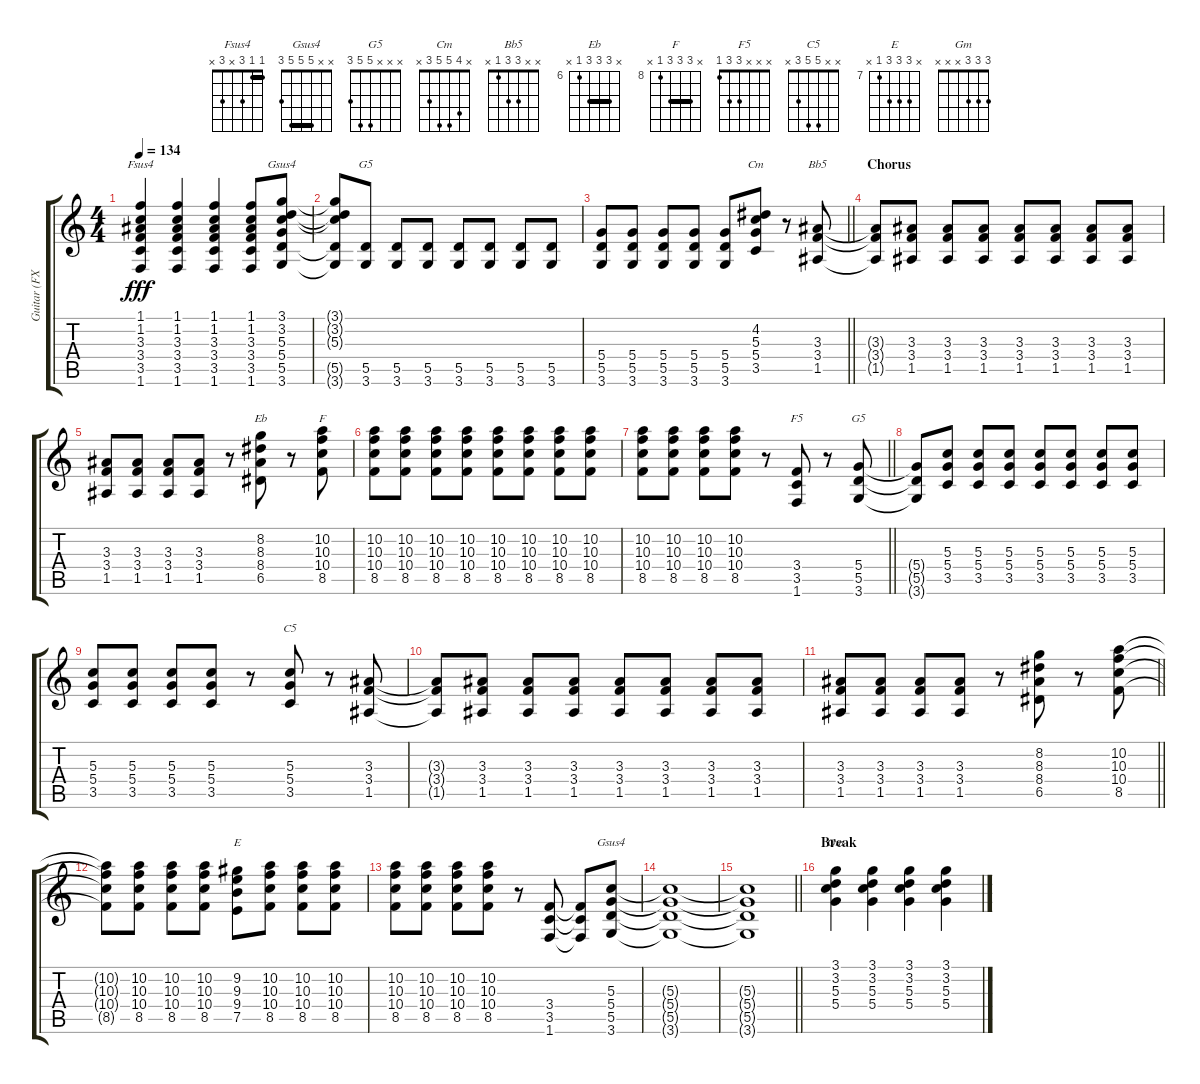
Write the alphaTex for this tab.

\track ("Guitar (FX)" "Guitar (FX") {instrument overdrivenguitar}
\staff {score tabs}
\tuning (E4 B3 G3 D3 A2 E2) {hide}
\chord ("Fsus4" 1 1 3 x 3 x) {barre 1}
\chord ("Gsus4" 3 3 5 x 5 3) {barre 3}
\chord ("G5" x x x x 5 3)
\chord ("Cm" x 4 5 5 3 x)
\chord ("Bb5" x x 3 3 1 x)
\chord ("Eb" x 8 8 8 6 x) {firstfret 6 barre 8}
\chord ("F" x 10 10 10 8 x) {firstfret 8 barre 10}
\chord ("F5" x x x 3 3 1)
\chord ("G5" x x x 5 5 3)
\chord ("C5" x x 5 5 3 x)
\chord ("E" x 9 9 9 7 x) {firstfret 7}
\chord ("Gsus4" x x 5 5 5 3) {barre 5}
\chord ("Gm" 3 3 3 x x x)
\ts (4 4)
\tempo 134
\clef g2
\ks c
(1.1 1.2 3.3 3.4 3.5 1.6).4{ch "Fsus4" dy fff} (1.1 1.2 3.3 3.4 3.5 1.6).4 (1.1 1.2 3.3 3.4 3.5 1.6).4 (1.1 1.2 3.3 3.4 3.5 1.6).8 (3.1 3.2 5.3 5.4 5.5 3.6).8{ch "Gsus4"} |
(3.1{t} 3.2{t} 5.3{t} 5.5{t} 3.6{t}).8 (5.5 3.6).8{ch "G5"} (5.5 3.6).8 (5.5 3.6).8 (5.5 3.6).8 (5.5 3.6).8 (5.5 3.6).8 (5.5 3.6).8 |
\barLineRight lightlight
(5.4 5.5 3.6).8 (5.4 5.5 3.6).8 (5.4 5.5 3.6).8 (5.4 5.5 3.6).8 (5.4 5.5 3.6).8 (4.2 5.3 5.4 3.5).8{ch "Cm"} r.8 (3.3 3.4 1.5).8{ch "Bb5"} |
\section ("" "Chorus")
(3.3{t} 3.4{t} 1.5{t}).8 (3.3 3.4 1.5).8 (3.3 3.4 1.5).8 (3.3 3.4 1.5).8 (3.3 3.4 1.5).8 (3.3 3.4 1.5).8 (3.3 3.4 1.5).8 (3.3 3.4 1.5).8 |
(3.3 3.4 1.5).8 (3.3 3.4 1.5).8 (3.3 3.4 1.5).8 (3.3 3.4 1.5).8 r.8 (8.2 8.3 8.4 6.5).8{ch "Eb"} r.8 (10.2 10.3 10.4 8.5).8{ch "F"} |
(10.2 10.3 10.4 8.5).8 (10.2 10.3 10.4 8.5).8 (10.2 10.3 10.4 8.5).8 (10.2 10.3 10.4 8.5).8 (10.2 10.3 10.4 8.5).8 (10.2 10.3 10.4 8.5).8 (10.2 10.3 10.4 8.5).8 (10.2 10.3 10.4 8.5).8 |
\barLineRight lightlight
(10.2 10.3 10.4 8.5).8 (10.2 10.3 10.4 8.5).8 (10.2 10.3 10.4 8.5).8 (10.2 10.3 10.4 8.5).8 r.8 (3.4 3.5 1.6).8{ch "F5"} r.8 (5.4 5.5 3.6).8{ch "G5"} |
(5.4{t} 5.5{t} 3.6{t}).8 (5.3 5.4 3.5).8 (5.3 5.4 3.5).8 (5.3 5.4 3.5).8 (5.3 5.4 3.5).8 (5.3 5.4 3.5).8 (5.3 5.4 3.5).8 (5.3 5.4 3.5).8 |
(5.3 5.4 3.5).8 (5.3 5.4 3.5).8 (5.3 5.4 3.5).8 (5.3 5.4 3.5).8 r.8 (5.3 5.4 3.5).8{ch "C5"} r.8 (3.3 3.4 1.5).8 |
(3.3{t} 3.4{t} 1.5{t}).8 (3.3 3.4 1.5).8 (3.3 3.4 1.5).8 (3.3 3.4 1.5).8 (3.3 3.4 1.5).8 (3.3 3.4 1.5).8 (3.3 3.4 1.5).8 (3.3 3.4 1.5).8 |
\barLineRight lightlight
(3.3 3.4 1.5).8 (3.3 3.4 1.5).8 (3.3 3.4 1.5).8 (3.3 3.4 1.5).8 r.8 (8.2 8.3 8.4 6.5).8 r.8 (10.2 10.3 10.4 8.5).8 |
(10.2{t} 10.3{t} 10.4{t} 8.5{t}).8 (10.2 10.3 10.4 8.5).8 (10.2 10.3 10.4 8.5).8 (10.2 10.3 10.4 8.5).8 (9.2 9.3 9.4 7.5).8{ch "E"} (10.2 10.3 10.4 8.5).8 (10.2 10.3 10.4 8.5).8 (10.2 10.3 10.4 8.5).8 |
(10.2 10.3 10.4 8.5).8 (10.2 10.3 10.4 8.5).8 (10.2 10.3 10.4 8.5).8 (10.2 10.3 10.4 8.5).8 r.8 (3.4 3.5 1.6).8 (3.4{t} 3.5{t} 1.6{t}).8 (5.3 5.4 5.5 3.6).8{ch "Gsus4"} |
(5.3{t} 5.4{t} 5.5{t} 3.6{t}).1 |
\barLineRight lightlight
(5.3{t} 5.4{t} 5.5{t} 3.6{t}).1 |
\section ("" "Break")
(3.1 3.2 5.3 5.4).4{ch "Gm"} (3.1 3.2 5.3 5.4).4 (3.1 3.2 5.3 5.4).4 (3.1 3.2 5.3 5.4).4
